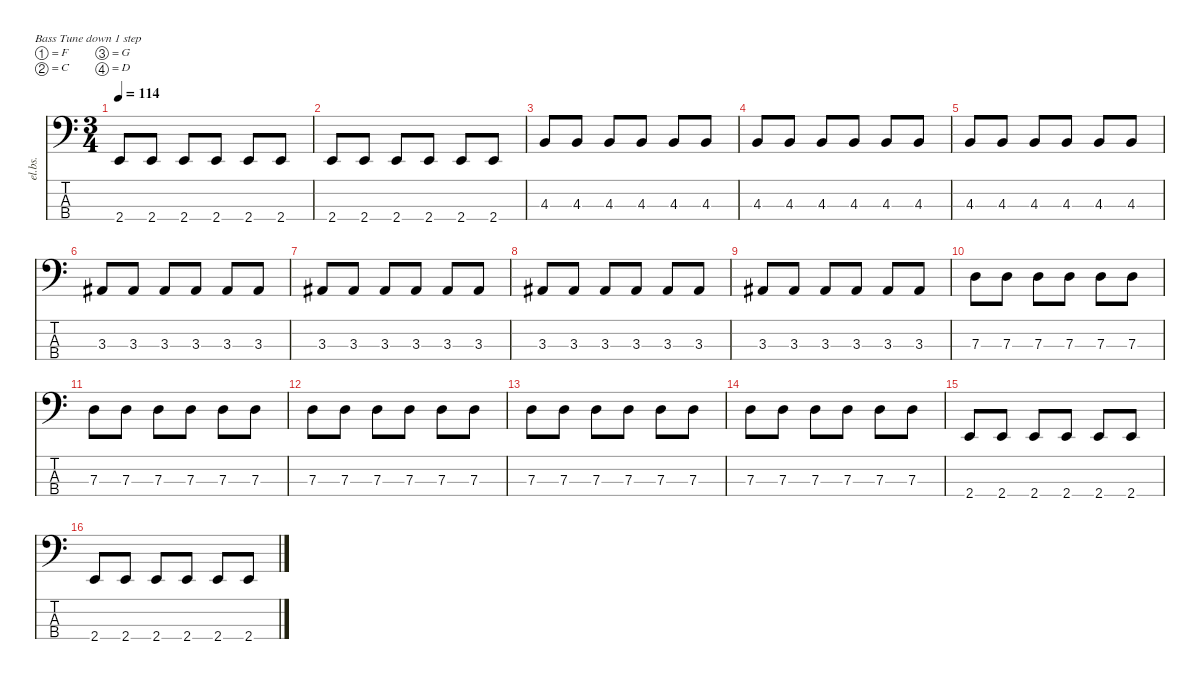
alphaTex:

\defaultSystemsLayout 4
\hideDynamics
\bracketExtendMode nobrackets
\otherSystemsTrackNameOrientation horizontal
\track ("Bass" "el.bs.") {instrument electricbassfinger}
\staff {score tabs}
\tuning (F2 C2 G1 D1)
\ts (3 4)
\tempo 114
\clef f4
\ks c
2.4.8{dy f} 2.4.8 2.4.8 2.4.8 2.4.8 2.4.8 |
2.4.8 2.4.8 2.4.8 2.4.8 2.4.8 2.4.8 |
4.3.8 4.3.8 4.3.8 4.3.8 4.3.8 4.3.8 |
4.3.8 4.3.8 4.3.8 4.3.8 4.3.8 4.3.8 |
4.3.8 4.3.8 4.3.8 4.3.8 4.3.8 4.3.8 |
3.3{acc #}.8 3.3{acc #}.8 3.3{acc #}.8 3.3{acc #}.8 3.3{acc #}.8 3.3{acc #}.8 |
3.3{acc #}.8 3.3{acc #}.8 3.3{acc #}.8 3.3{acc #}.8 3.3{acc #}.8 3.3{acc #}.8 |
3.3{acc #}.8 3.3{acc #}.8 3.3{acc #}.8 3.3{acc #}.8 3.3{acc #}.8 3.3{acc #}.8 |
3.3{acc #}.8 3.3{acc #}.8 3.3{acc #}.8 3.3{acc #}.8 3.3{acc #}.8 3.3{acc #}.8 |
7.3.8 7.3.8 7.3.8 7.3.8 7.3.8 7.3.8 |
7.3.8 7.3.8 7.3.8 7.3.8 7.3.8 7.3.8 |
7.3.8 7.3.8 7.3.8 7.3.8 7.3.8 7.3.8 |
7.3.8 7.3.8 7.3.8 7.3.8 7.3.8 7.3.8 |
7.3.8 7.3.8 7.3.8 7.3.8 7.3.8 7.3.8 |
2.4.8 2.4.8 2.4.8 2.4.8 2.4.8 2.4.8 |
2.4.8 2.4.8 2.4.8 2.4.8 2.4.8 2.4.8
